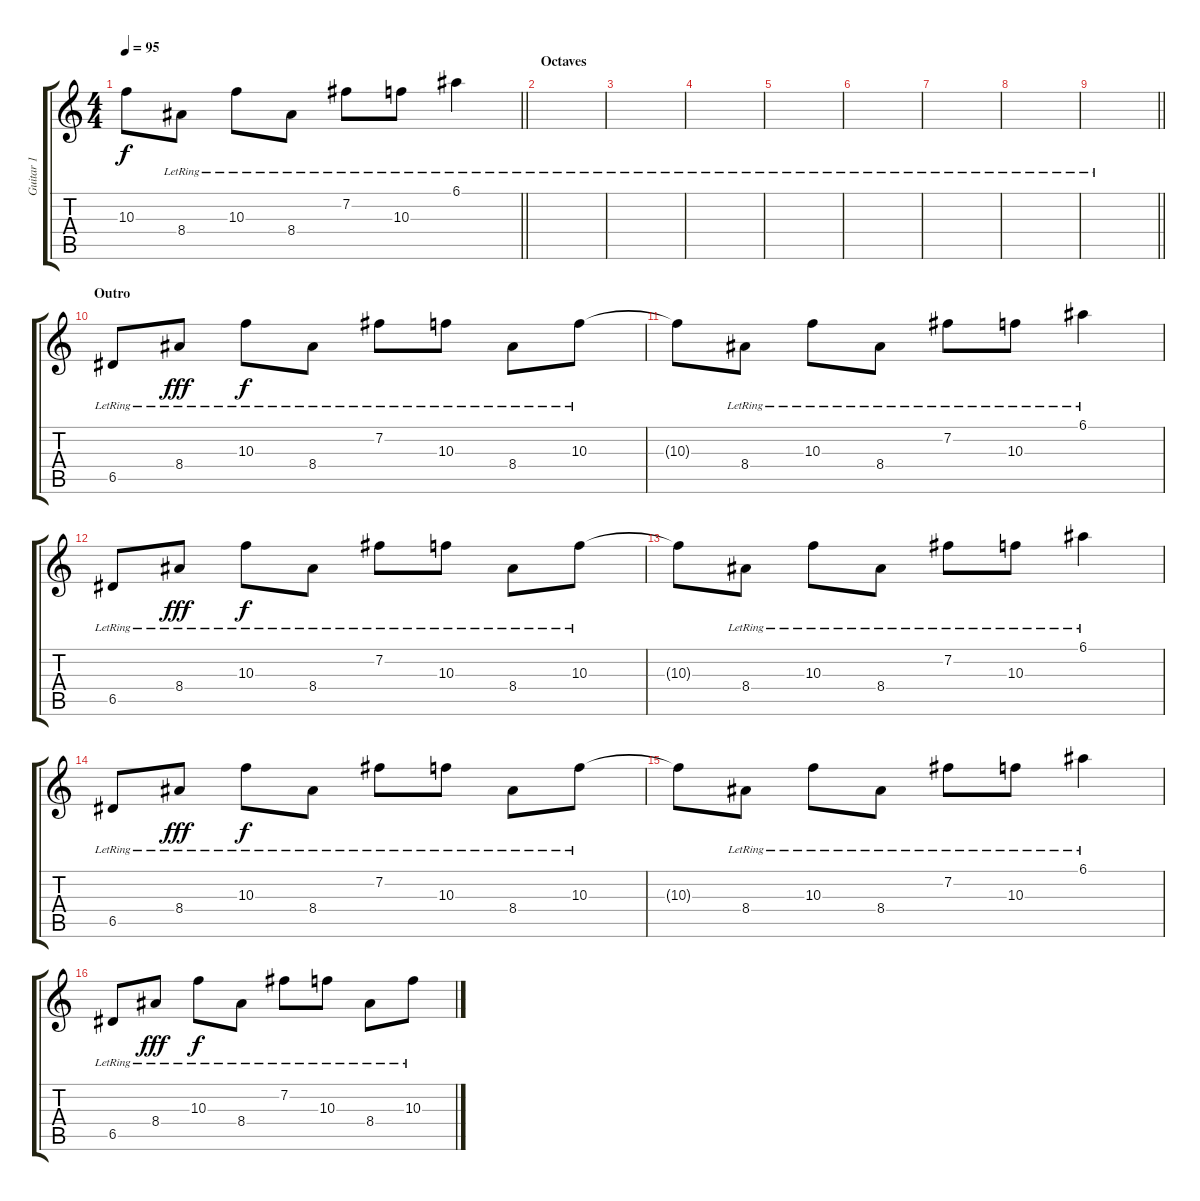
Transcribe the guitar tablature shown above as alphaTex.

\track ("Guitar 1" "Guitar 1") {instrument distortionguitar}
\staff {score tabs}
\tuning (E4 B3 G3 D3 A2 D2) {hide}
\ts (4 4)
\tempo 95
\clef g2
\barLineRight lightlight
\ks c
10.3{t}.8{dy f} 8.4{lr}.8 10.3{lr}.8 8.4{lr}.8 7.2{lr}.8 10.3{lr}.8 6.1{lr}.4 |
\section ("" "Octaves")
|
|
|
|
|
|
|
\barLineRight lightlight
|
\section ("" "Outro")
6.5{lr}.8 8.4{lr}.8{dy fff} 10.3{lr}.8{dy f} 8.4{lr}.8 7.2{lr}.8 10.3{lr}.8 8.4{lr}.8 10.3{lr}.8 |
10.3{t}.8 8.4{lr}.8 10.3{lr}.8 8.4{lr}.8 7.2{lr}.8 10.3{lr}.8 6.1{lr}.4 |
6.5{lr}.8 8.4{lr}.8{dy fff} 10.3{lr}.8{dy f} 8.4{lr}.8 7.2{lr}.8 10.3{lr}.8 8.4{lr}.8 10.3{lr}.8 |
10.3{t}.8 8.4{lr}.8 10.3{lr}.8 8.4{lr}.8 7.2{lr}.8 10.3{lr}.8 6.1{lr}.4 |
6.5{lr}.8 8.4{lr}.8{dy fff} 10.3{lr}.8{dy f} 8.4{lr}.8 7.2{lr}.8 10.3{lr}.8 8.4{lr}.8 10.3{lr}.8 |
10.3{t}.8 8.4{lr}.8 10.3{lr}.8 8.4{lr}.8 7.2{lr}.8 10.3{lr}.8 6.1{lr}.4 |
6.5{lr}.8 8.4{lr}.8{dy fff} 10.3{lr}.8{dy f} 8.4{lr}.8 7.2{lr}.8 10.3{lr}.8 8.4{lr}.8 10.3{lr}.8
